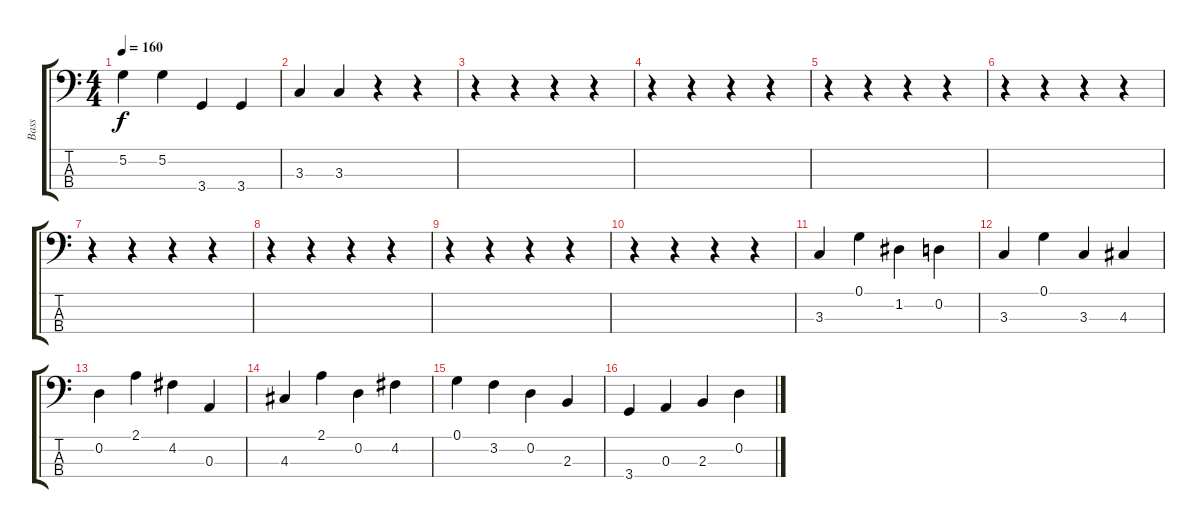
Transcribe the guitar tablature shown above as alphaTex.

\track ("Bass" "Bass") {instrument electricbasspick}
\staff {score tabs}
\tuning (G2 D2 A1 E1) {hide}
\ts (4 4)
\tempo 160
\clef f4
\ks c
5.2.4{dy f} 5.2.4 3.4.4 3.4.4 |
3.3.4 3.3.4 r.4 r.4 |
r.4 r.4 r.4 r.4 |
r.4 r.4 r.4 r.4 |
r.4 r.4 r.4 r.4 |
r.4 r.4 r.4 r.4 |
r.4 r.4 r.4 r.4 |
r.4 r.4 r.4 r.4 |
r.4 r.4 r.4 r.4 |
r.4 r.4 r.4 r.4 |
3.3.4 0.1.4 1.2.4 0.2.4 |
3.3.4 0.1.4 3.3.4 4.3.4 |
0.2.4 2.1.4 4.2.4 0.3.4 |
4.3.4 2.1.4 0.2.4 4.2.4 |
0.1.4 3.2.4 0.2.4 2.3.4 |
3.4.4 0.3.4 2.3.4 0.2.4
